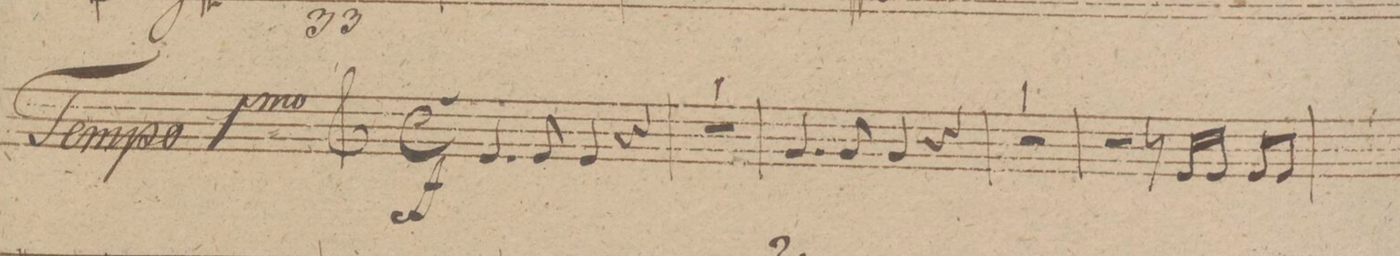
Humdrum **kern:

**kern	**dynam
*I"Clarino 2do in E.	*
*clefG2	*
*k[f#c#g#d#]	*
*met(c)	*
*M4/4	*
4.g#/	ff
8g#/	.
4g#/	.
4r	.
=159	=159
1r	.
=160	=160
4.b/	.
8b/	.
4b/	.
4r	.
=161	=161
1r	.
=162	=162
2r	.
8r	.
16g#/LL	.
16g#/JJ	.
8g#/L	.
8g#/J	.
=163	=163
*-	*-
